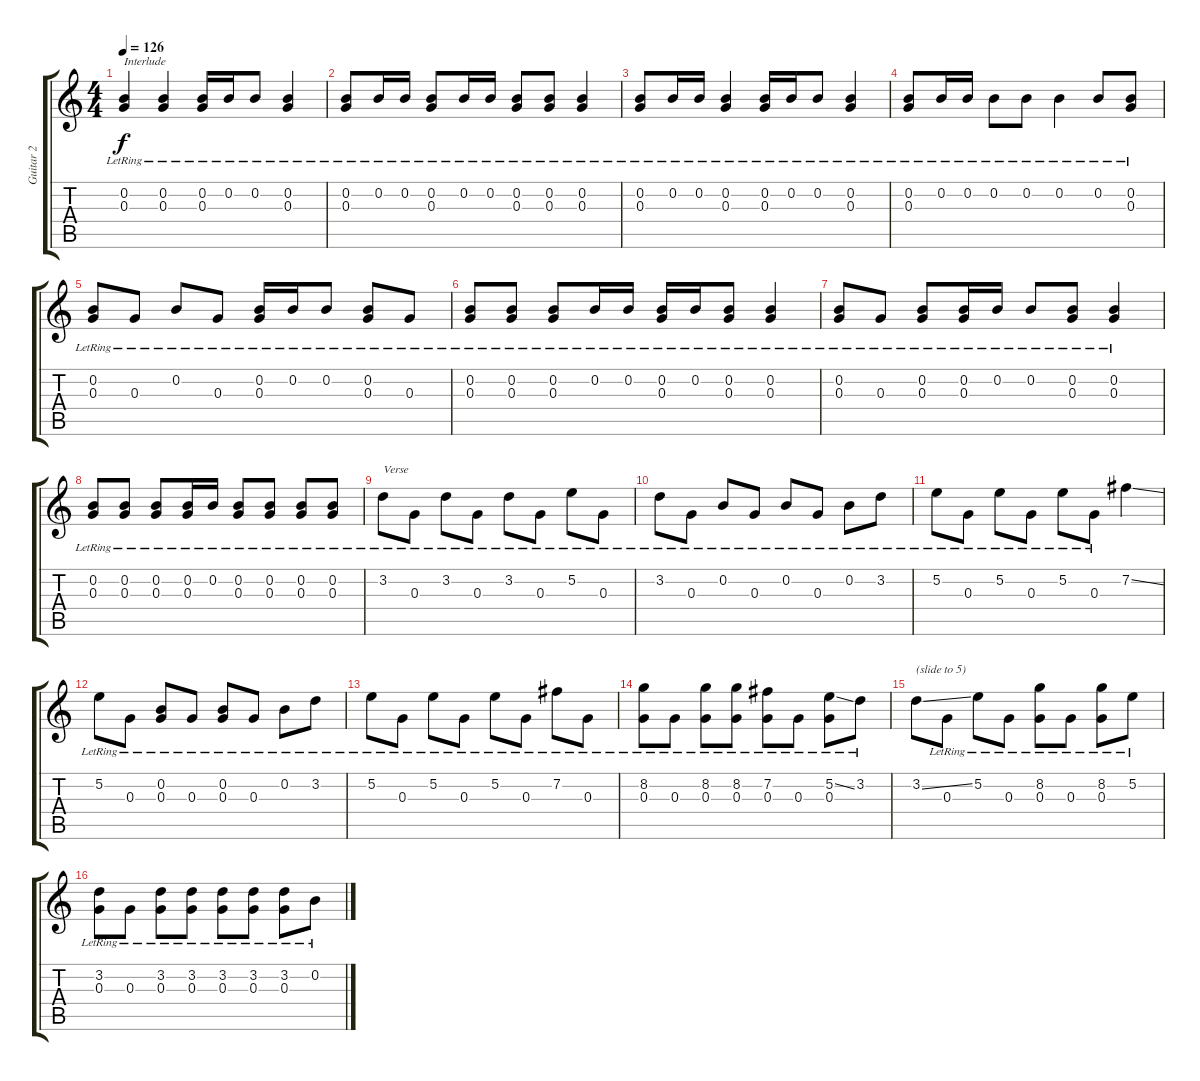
\track ("Guitar 2" "Guitar 2") {instrument electricguitarclean}
\staff {score tabs}
\tuning (E4 B3 G3 D3 A2 E2) {hide}
\ts (4 4)
\tempo 126
\clef g2
\ks c
(0.2{lr} 0.3{lr}).4{txt "Interlude" dy f} (0.2{lr} 0.3{lr}).4 (0.2{lr} 0.3{lr}).16 0.2{lr}.16 0.2{lr}.8 (0.2{lr} 0.3{lr}).4 |
(0.2{lr} 0.3{lr}).8 0.2{lr}.16 0.2{lr}.16 (0.2{lr} 0.3{lr}).8 0.2{lr}.16 0.2{lr}.16 (0.2{lr} 0.3{lr}).8 (0.2{lr} 0.3{lr}).8 (0.2{lr} 0.3{lr}).4 |
(0.2{lr} 0.3{lr}).8 0.2{lr}.16 0.2{lr}.16 (0.2{lr} 0.3{lr}).4 (0.2{lr} 0.3{lr}).16 0.2{lr}.16 0.2{lr}.8 (0.2{lr} 0.3{lr}).4 |
(0.2{lr} 0.3{lr}).8 0.2{lr}.16 0.2{lr}.16 0.2{lr}.8 0.2{lr}.8 0.2{lr}.4 0.2{lr}.8 (0.2{lr} 0.3{lr}).8 |
(0.2{lr} 0.3{lr}).8 0.3{lr}.8 0.2{lr}.8 0.3{lr}.8 (0.2{lr} 0.3{lr}).16 0.2{lr}.16 0.2{lr}.8 (0.2{lr} 0.3{lr}).8 0.3{lr}.8 |
(0.2{lr} 0.3{lr}).8 (0.2{lr} 0.3{lr}).8 (0.2{lr} 0.3{lr}).8 0.2{lr}.16 0.2{lr}.16 (0.2{lr} 0.3{lr}).16 0.2{lr}.16 (0.2{lr} 0.3{lr}).8 (0.2{lr} 0.3{lr}).4 |
(0.2{lr} 0.3{lr}).8 0.3{lr}.8 (0.2{lr} 0.3{lr}).8 (0.2{lr} 0.3{lr}).16 0.2{lr}.16 0.2{lr}.8 (0.2{lr} 0.3{lr}).8 (0.2{lr} 0.3{lr}).4 |
(0.2{lr} 0.3{lr}).8 (0.2{lr} 0.3{lr}).8 (0.2{lr} 0.3{lr}).8 (0.2{lr} 0.3{lr}).16 0.2{lr}.16 (0.2{lr} 0.3{lr}).8 (0.2{lr} 0.3{lr}).8 (0.2{lr} 0.3{lr}).8 (0.2{lr} 0.3{lr}).8 |
3.2{lr}.8{txt "Verse"} 0.3{lr}.8 3.2{lr}.8 0.3{lr}.8 3.2{lr}.8 0.3{lr}.8 5.2{lr}.8 0.3{lr}.8 |
3.2{lr}.8 0.3{lr}.8 0.2{lr}.8 0.3{lr}.8 0.2{lr}.8 0.3{lr}.8 0.2{lr}.8 3.2{lr}.8 |
5.2{lr}.8 0.3{lr}.8 5.2{lr}.8 0.3{lr}.8 5.2{lr}.8 0.3{lr}.8 7.2{ss}.4 |
5.2{lr}.8 0.3{lr}.8 (0.2{lr} 0.3{lr}).8 0.3{lr}.8 (0.2{lr} 0.3{lr}).8 0.3{lr}.8 0.2{lr}.8 3.2{lr}.8 |
5.2{lr}.8 0.3{lr}.8 5.2{lr}.8 0.3{lr}.8 5.2{lr}.8 0.3{lr}.8 7.2{lr}.8 0.3{lr}.8 |
(8.2{lr} 0.3{lr}).8 0.3{lr}.8 (8.2{lr} 0.3{lr}).8 (8.2{lr} 0.3{lr}).8 (7.2{lr} 0.3{lr}).8 0.3{lr}.8 (5.2{ss} 0.3{lr}).8 3.2{lr}.8 |
3.2{ss}.8{txt "(slide to 5)"} 0.3{lr}.8 5.2{lr}.8 0.3{lr}.8 (8.2{lr} 0.3{lr}).8 0.3{lr}.8 (8.2{lr} 0.3{lr}).8 5.2{lr}.8 |
(3.2{lr} 0.3{lr}).8 0.3{lr}.8 (3.2{lr} 0.3{lr}).8 (3.2{lr} 0.3{lr}).8 (3.2{lr} 0.3{lr}).8 (3.2{lr} 0.3{lr}).8 (3.2{lr} 0.3{lr}).8 0.2{lr}.8
